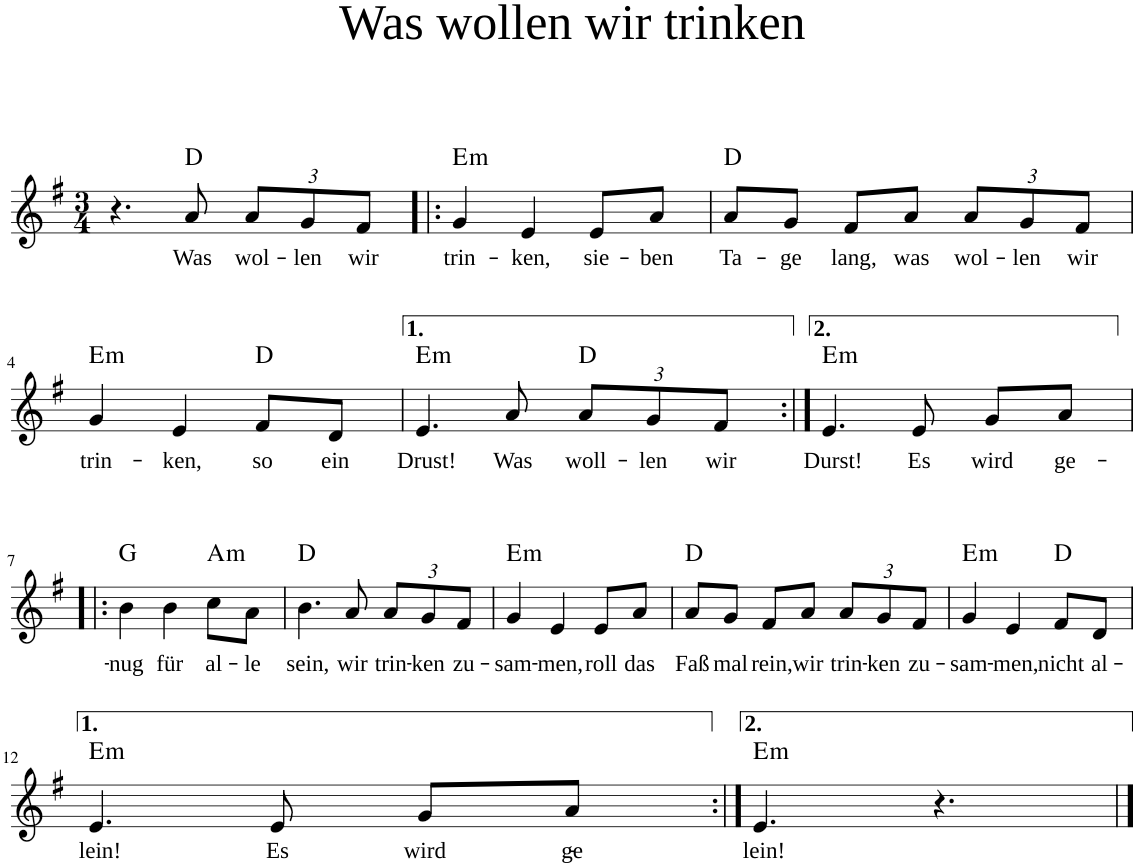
**kern	**text	**harte
*part1	*part1	*part1
*staff1	*staff1	*
*I"Voice	*	*
*clefG2	*	*
*k[f#]	*	*
*M3/4	*	*
=1	=1	=1
4.r	.	.
!	!LO:LY:b	!
8a/	Was	D:maj
*Xbrackettup	*	*
!	!LO:LY:b	!
12a/L	wol-	.
!	!LO:LY:b	!
12g/	-len	.
!	!LO:LY:b	!
12f#/J	wir	.
=2!|:	=2!|:	=2!|:
!	!LO:LY:b	!LO:H:kt=m
4g/	trin-	E:min
!	!LO:LY:b	!
4e/	-ken,	.
!	!LO:LY:b	!
8e/L	sie-	.
!	!LO:LY:b	!
8a/J	-ben	.
=3	=3	=3
!	!LO:LY:b	!
8a/L	Ta-	D:maj
!	!LO:LY:b	!
8g/J	-ge	.
!	!LO:LY:b	!
8f#/L	lang,	.
!	!LO:LY:b	!
8a/J	was	.
!	!LO:LY:b	!
12a/L	wol-	.
!	!LO:LY:b	!
12g/	-len	.
!	!LO:LY:b	!
12f#/J	wir	.
!!LO:LB:g=z
=4	=4	=4
!	!LO:LY:b	!LO:H:kt=m
4g/	trin-	E:min
!	!LO:LY:b	!
4e/	-ken,	.
!	!LO:LY:b	!
8f#/L	so	D:maj
!	!LO:LY:b	!
8d/J	ein	.
=5	=5	=5
!	!LO:LY:b	!LO:H:kt=m
4.e/	Drust!	E:min
!	!LO:LY:b	!
8a/	Was	.
!	!LO:LY:b	!
12a/L	woll-	D:maj
!	!LO:LY:b	!
12g/	-len	.
!	!LO:LY:b	!
12f#/J	wir	.
=6:|!	=6:|!	=6:|!
!	!LO:LY:b	!LO:H:kt=m
4.e/	Durst!	E:min
!	!LO:LY:b	!
8e/	Es	.
!	!LO:LY:b	!
8g/L	wird	.
!	!LO:LY:b	!
8a/J	ge-	.
!!LO:LB:g=z
=7!|:	=7!|:	=7!|:
!	!LO:LY:b	!
4b\	-nug	G:maj
!	!LO:LY:b	!
4b\	für	.
!	!LO:LY:b	!LO:H:kt=m
8cc\L	al-	A:min
!	!LO:LY:b	!
8a\J	-le	.
=8	=8	=8
!	!LO:LY:b	!
4.b\	sein,	D:maj
!	!LO:LY:b	!
8a/	wir	.
!	!LO:LY:b	!
12a/L	trin-	.
!	!LO:LY:b	!
12g/	-ken	.
!	!LO:LY:b	!
12f#/J	zu-	.
=9	=9	=9
!	!LO:LY:b	!LO:H:kt=m
4g/	-sam-	E:min
!	!LO:LY:b	!
4e/	-men,	.
!	!LO:LY:b	!
8e/L	roll	.
!	!LO:LY:b	!
8a/J	das	.
=10	=10	=10
!	!LO:LY:b	!
8a/L	Faß	D:maj
!	!LO:LY:b	!
8g/J	mal	.
!	!LO:LY:b	!
8f#/L	rein,	.
!	!LO:LY:b	!
8a/J	wir	.
!	!LO:LY:b	!
12a/L	trin-	.
!	!LO:LY:b	!
12g/	-ken	.
!	!LO:LY:b	!
12f#/J	zu-	.
=11	=11	=11
!	!LO:LY:b	!LO:H:kt=m
4g/	-sam-	E:min
!	!LO:LY:b	!
4e/	-men,	.
!	!LO:LY:b	!
8f#/L	nicht	D:maj
!	!LO:LY:b	!
8d/J	al-	.
!!LO:LB:g=z
=12	=12	=12
!	!LO:LY:b	!LO:H:kt=m
4.e/	-lein!	E:min
!	!LO:LY:b	!
8e/	Es	.
!	!LO:LY:b	!
8g/L	wird	.
!	!LO:LY:b	!
8a/J	ge-	.
=13:|!	=13:|!	=13:|!
!	!LO:LY:b	!LO:H:kt=m
4.e/	-lein!	E:min
4.r	.	.
==	==	==
*-	*-	*-
